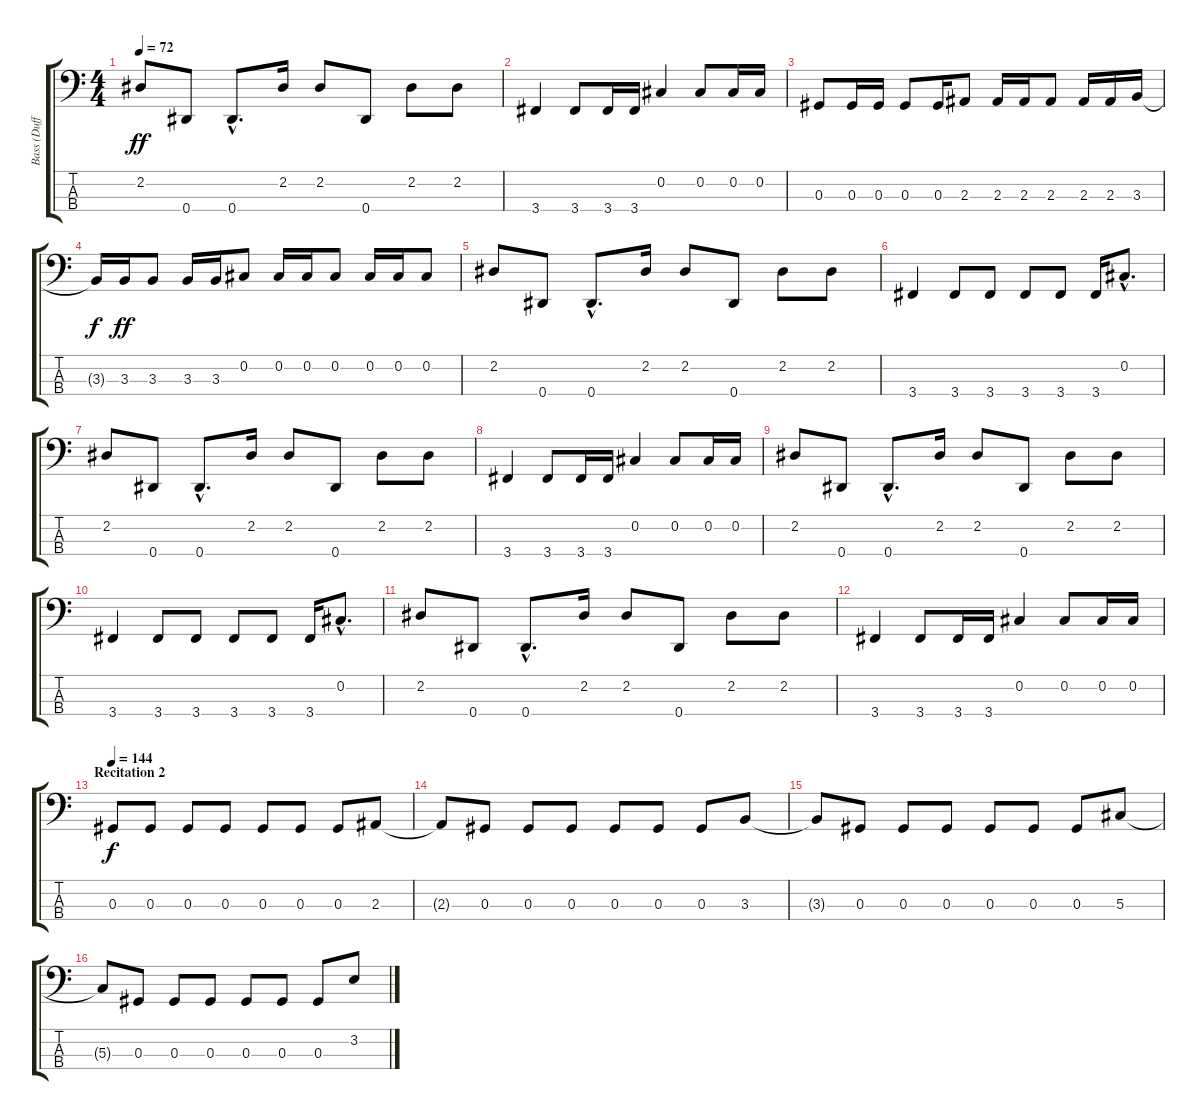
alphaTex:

\track ("Bass (Duff)" "Bass (Duff") {instrument electricbasspick}
\staff {score tabs}
\tuning (Gb2 Db2 Ab1 Eb1) {hide}
\ts (4 4)
\tempo 72
\clef f4
\ks c
2.2.8{dy ff} 0.4.8 0.4{hac}.8{d} 2.2.16 2.2.8 0.4.8 2.2.8 2.2.8 |
3.4.4 3.4.8 3.4.16 3.4.16 0.2.4 0.2.8 0.2.16 0.2.16 |
0.3.8 0.3.16 0.3.16 0.3.8 0.3.16 2.3.8 2.3.16 2.3.16 2.3.8 2.3.16 2.3.16 3.3.16 |
3.3{t}.16{dy f} 3.3.16{dy ff} 3.3.8 3.3.16 3.3.16 0.2.8 0.2.16 0.2.16 0.2.8 0.2.16 0.2.16 0.2.8 |
2.2.8 0.4.8 0.4{hac}.8{d} 2.2.16 2.2.8 0.4.8 2.2.8 2.2.8 |
3.4.4 3.4.8 3.4.8 3.4.8 3.4.8 3.4.16 0.2{hac}.8{d} |
2.2.8 0.4.8 0.4{hac}.8{d} 2.2.16 2.2.8 0.4.8 2.2.8 2.2.8 |
3.4.4 3.4.8 3.4.16 3.4.16 0.2.4 0.2.8 0.2.16 0.2.16 |
2.2.8 0.4.8 0.4{hac}.8{d} 2.2.16 2.2.8 0.4.8 2.2.8 2.2.8 |
3.4.4 3.4.8 3.4.8 3.4.8 3.4.8 3.4.16 0.2{hac}.8{d} |
2.2.8 0.4.8 0.4{hac}.8{d} 2.2.16 2.2.8 0.4.8 2.2.8 2.2.8 |
3.4.4 3.4.8 3.4.16 3.4.16 0.2.4 0.2.8 0.2.16 0.2.16 |
\section ("" "Recitation 2")
\tempo 144
0.3.8{dy f} 0.3.8 0.3.8 0.3.8 0.3.8 0.3.8 0.3.8 2.3.8 |
2.3{t}.8 0.3.8 0.3.8 0.3.8 0.3.8 0.3.8 0.3.8 3.3.8 |
3.3{t}.8 0.3.8 0.3.8 0.3.8 0.3.8 0.3.8 0.3.8 5.3.8 |
5.3{t}.8 0.3.8 0.3.8 0.3.8 0.3.8 0.3.8 0.3.8 3.2.8
